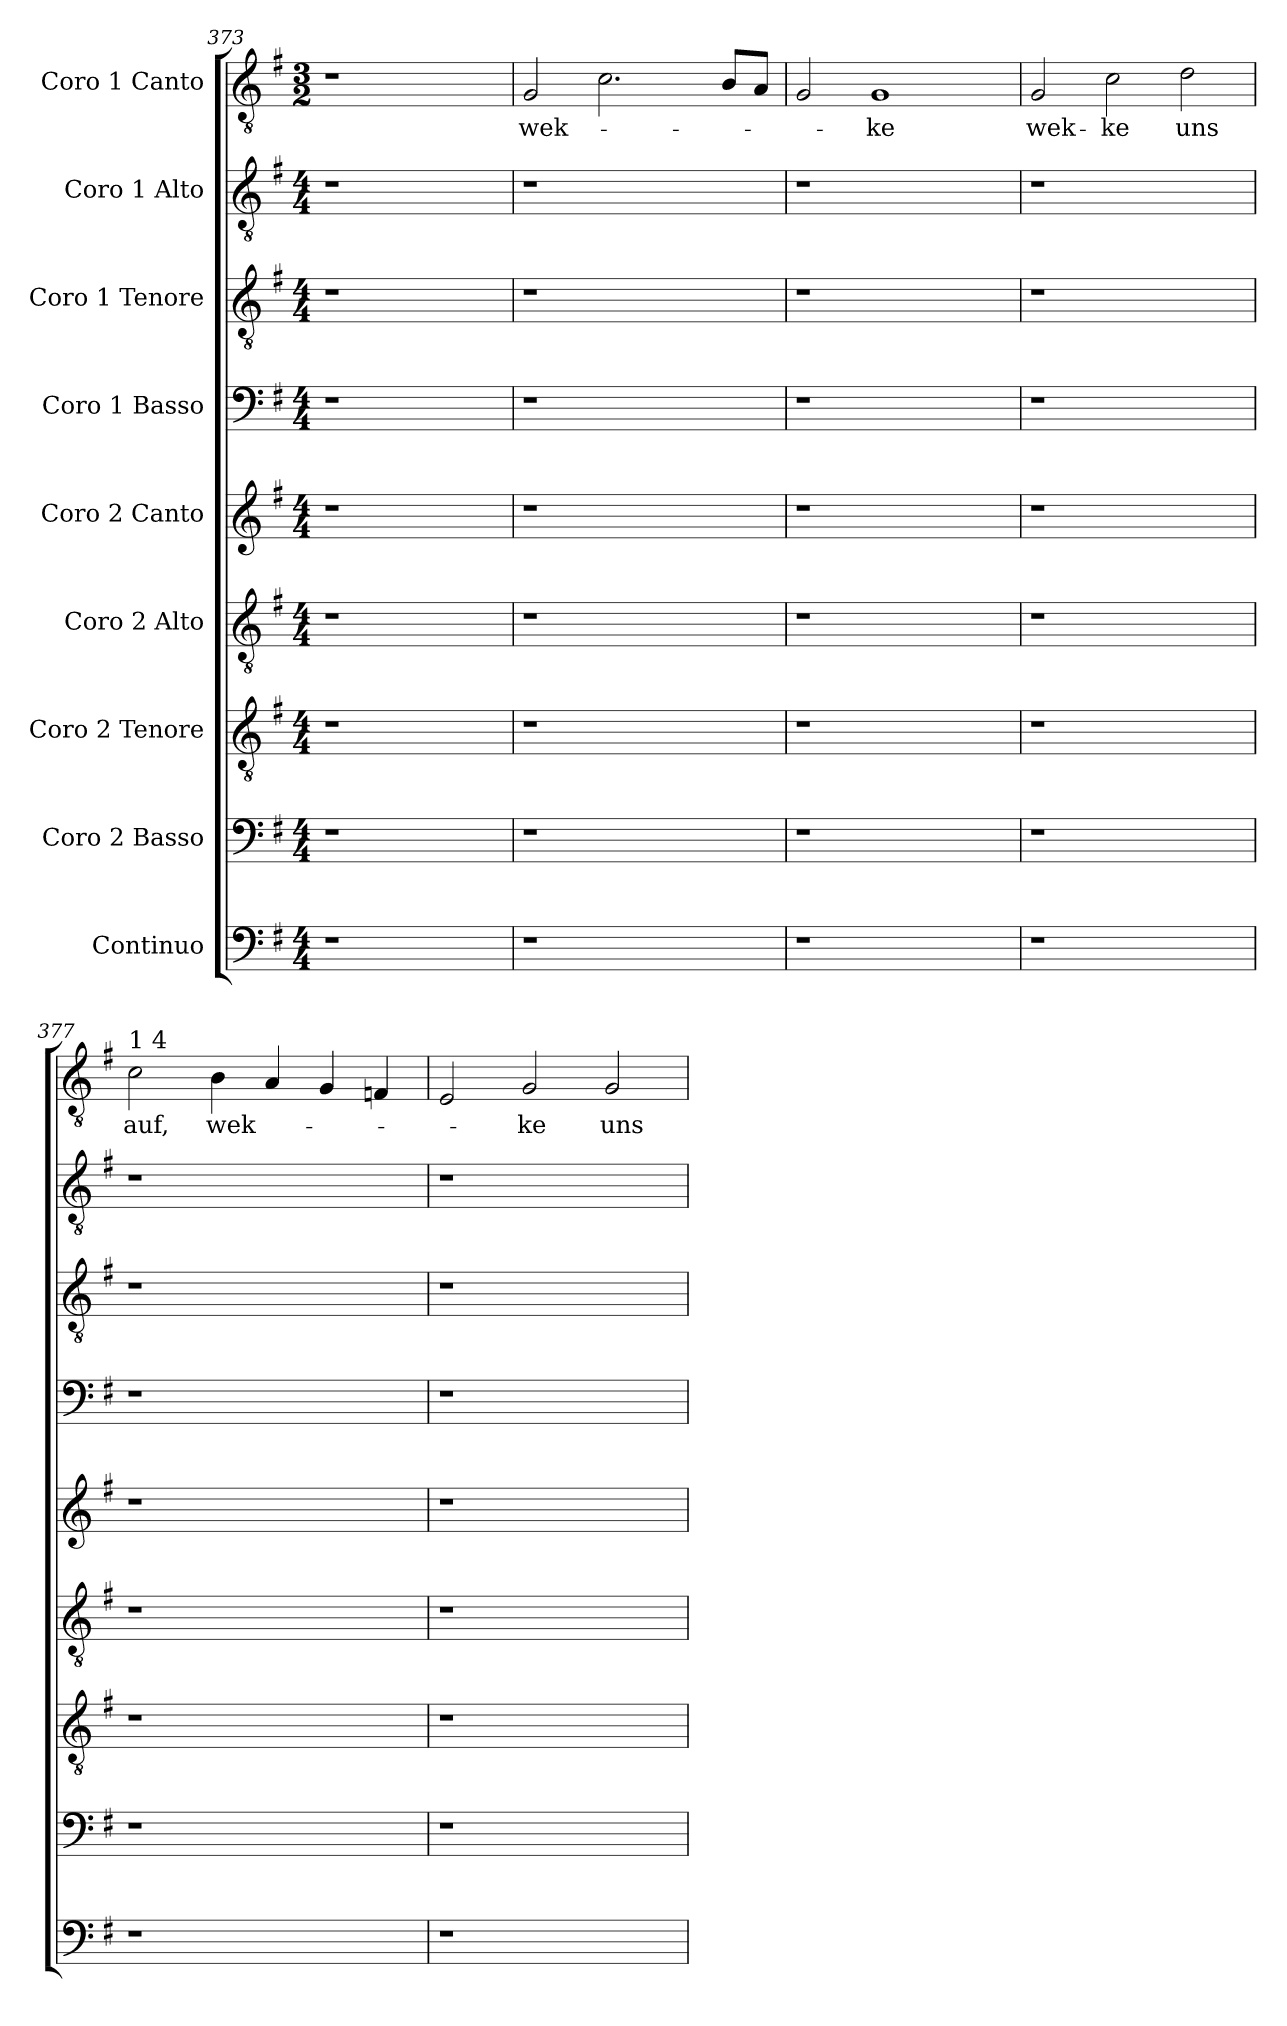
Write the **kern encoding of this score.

**kern	**kern	**kern	**kern	**kern	**kern	**kern	**kern	**kern	**text
*part9	*part8	*part7	*part6	*part5	*part4	*part3	*part2	*part1	*part1
*staff9	*staff8	*staff7	*staff6	*staff5	*staff4	*staff3	*staff2	*staff1	*staff1
*I"Continuo	*I"Coro 2  Basso	*I"Coro 2  Tenore	*I"Coro 2  Alto	*I"Coro 2  Canto	*I"Coro 1  Basso	*I"Coro 1  Tenore	*I"Coro 1  Alto	*I"Coro 1  Canto	*
*clefF4	*clefF4	*clefGv2	*clefGv2	*clefG2	*clefF4	*clefGv2	*clefGv2	*clefGv2	*
*k[f#]	*k[f#]	*k[f#]	*k[f#]	*k[f#]	*k[f#]	*k[f#]	*k[f#]	*k[f#]	*
*G:	*G:	*G:	*G:	*G:	*G:	*G:	*G:	*G:	*
*M4/4	*M4/4	*M4/4	*M4/4	*M4/4	*M4/4	*M4/4	*M4/4	*M3/2	*
=373	=373	=373	=373	=373	=373	=373	=373	=373	=373
!	!	!	!	!	!	!	!	!LO:N:vis=1	!
1r	1r	1r	1r	1r	1r	1r	1r	1.r	.
2ryy	2ryy	2ryy	2ryy	2ryy	2ryy	2ryy	2ryy	.	.
=374	=374	=374	=374	=374	=374	=374	=374	=374	=374
!	!	!	!	!	!	!	!	!	!LO:LY:b:cj
1r	1r	1r	1r	1r	1r	1r	1r	2G/	wek-
.	.	.	.	.	.	.	.	2.c\	.
2ryy	2ryy	2ryy	2ryy	2ryy	2ryy	2ryy	2ryy	.	.
.	.	.	.	.	.	.	.	8B/L	.
.	.	.	.	.	.	.	.	8A/J	.
=375	=375	=375	=375	=375	=375	=375	=375	=375	=375
1r	1r	1r	1r	1r	1r	1r	1r	2G/	.
!	!	!	!	!	!	!	!	!	!LO:LY:b:cj
.	.	.	.	.	.	.	.	1G	-ke
2ryy	2ryy	2ryy	2ryy	2ryy	2ryy	2ryy	2ryy	.	.
=376	=376	=376	=376	=376	=376	=376	=376	=376	=376
!	!	!	!	!	!	!	!	!	!LO:LY:b:cj
1r	1r	1r	1r	1r	1r	1r	1r	2G/	wek-
!	!	!	!	!	!	!	!	!	!LO:LY:b:cj
.	.	.	.	.	.	.	.	2c\	-ke
!	!	!	!	!	!	!	!	!	!LO:LY:b:cj
2ryy	2ryy	2ryy	2ryy	2ryy	2ryy	2ryy	2ryy	2d\	uns
!!LO:LB:g=z
=377	=377	=377	=377	=377	=377	=377	=377	=377	=377
!	!	!	!	!	!	!	!	!LO:TX:a:t=1 4	!
!	!	!	!	!	!	!	!	!	!LO:LY:b:cj
1r	1r	1r	1r	1r	1r	1r	1r	2c\	auf,
!	!	!	!	!	!	!	!	!	!LO:LY:b:cj
.	.	.	.	.	.	.	.	4B\	wek-
.	.	.	.	.	.	.	.	4A/	.
2ryy	2ryy	2ryy	2ryy	2ryy	2ryy	2ryy	2ryy	4G/	.
.	.	.	.	.	.	.	.	4Fn/	.
=378	=378	=378	=378	=378	=378	=378	=378	=378	=378
1r	1r	1r	1r	1r	1r	1r	1r	2E/	.
!	!	!	!	!	!	!	!	!	!LO:LY:b:cj
.	.	.	.	.	.	.	.	2G/	-ke
!	!	!	!	!	!	!	!	!	!LO:LY:b:cj
2ryy	2ryy	2ryy	2ryy	2ryy	2ryy	2ryy	2ryy	2G/	uns
=	=	=	=	=	=	=	=	=	=
*-	*-	*-	*-	*-	*-	*-	*-	*-	*-
